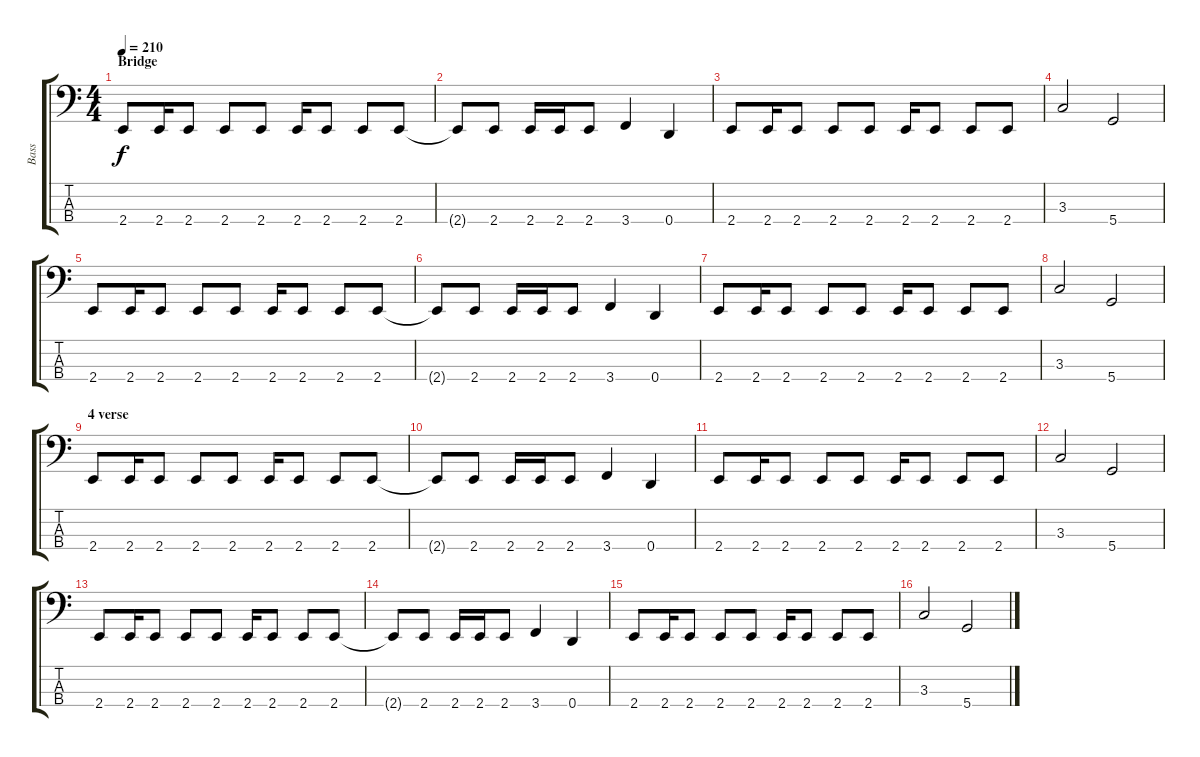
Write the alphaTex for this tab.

\track ("Bass" "Bass") {instrument electricbasspick}
\staff {score tabs}
\tuning (G2 D2 A1 D1) {hide}
\ts (4 4)
\section ("" "Bridge")
\tempo 210
\clef f4
\ks c
2.4.8{dy f balance 8} 2.4.16 2.4.8 2.4.8 2.4.8 2.4.16 2.4.8 2.4.8 2.4.8 |
2.4{t}.8 2.4.8 2.4.16 2.4.16 2.4.8 3.4.4 0.4.4 |
2.4.8 2.4.16 2.4.8 2.4.8 2.4.8 2.4.16 2.4.8 2.4.8 2.4.8 |
3.3.2 5.4.2 |
2.4.8 2.4.16 2.4.8 2.4.8 2.4.8 2.4.16 2.4.8 2.4.8 2.4.8 |
2.4{t}.8 2.4.8 2.4.16 2.4.16 2.4.8 3.4.4 0.4.4 |
2.4.8 2.4.16 2.4.8 2.4.8 2.4.8 2.4.16 2.4.8 2.4.8 2.4.8 |
3.3.2 5.4.2 |
\section ("" "4 verse")
2.4.8 2.4.16 2.4.8 2.4.8 2.4.8 2.4.16 2.4.8 2.4.8 2.4.8 |
2.4{t}.8 2.4.8 2.4.16 2.4.16 2.4.8 3.4.4 0.4.4 |
2.4.8 2.4.16 2.4.8 2.4.8 2.4.8 2.4.16 2.4.8 2.4.8 2.4.8 |
3.3.2 5.4.2 |
2.4.8 2.4.16 2.4.8 2.4.8 2.4.8 2.4.16 2.4.8 2.4.8 2.4.8 |
2.4{t}.8 2.4.8 2.4.16 2.4.16 2.4.8 3.4.4 0.4.4 |
2.4.8 2.4.16 2.4.8 2.4.8 2.4.8 2.4.16 2.4.8 2.4.8 2.4.8 |
3.3.2 5.4.2
